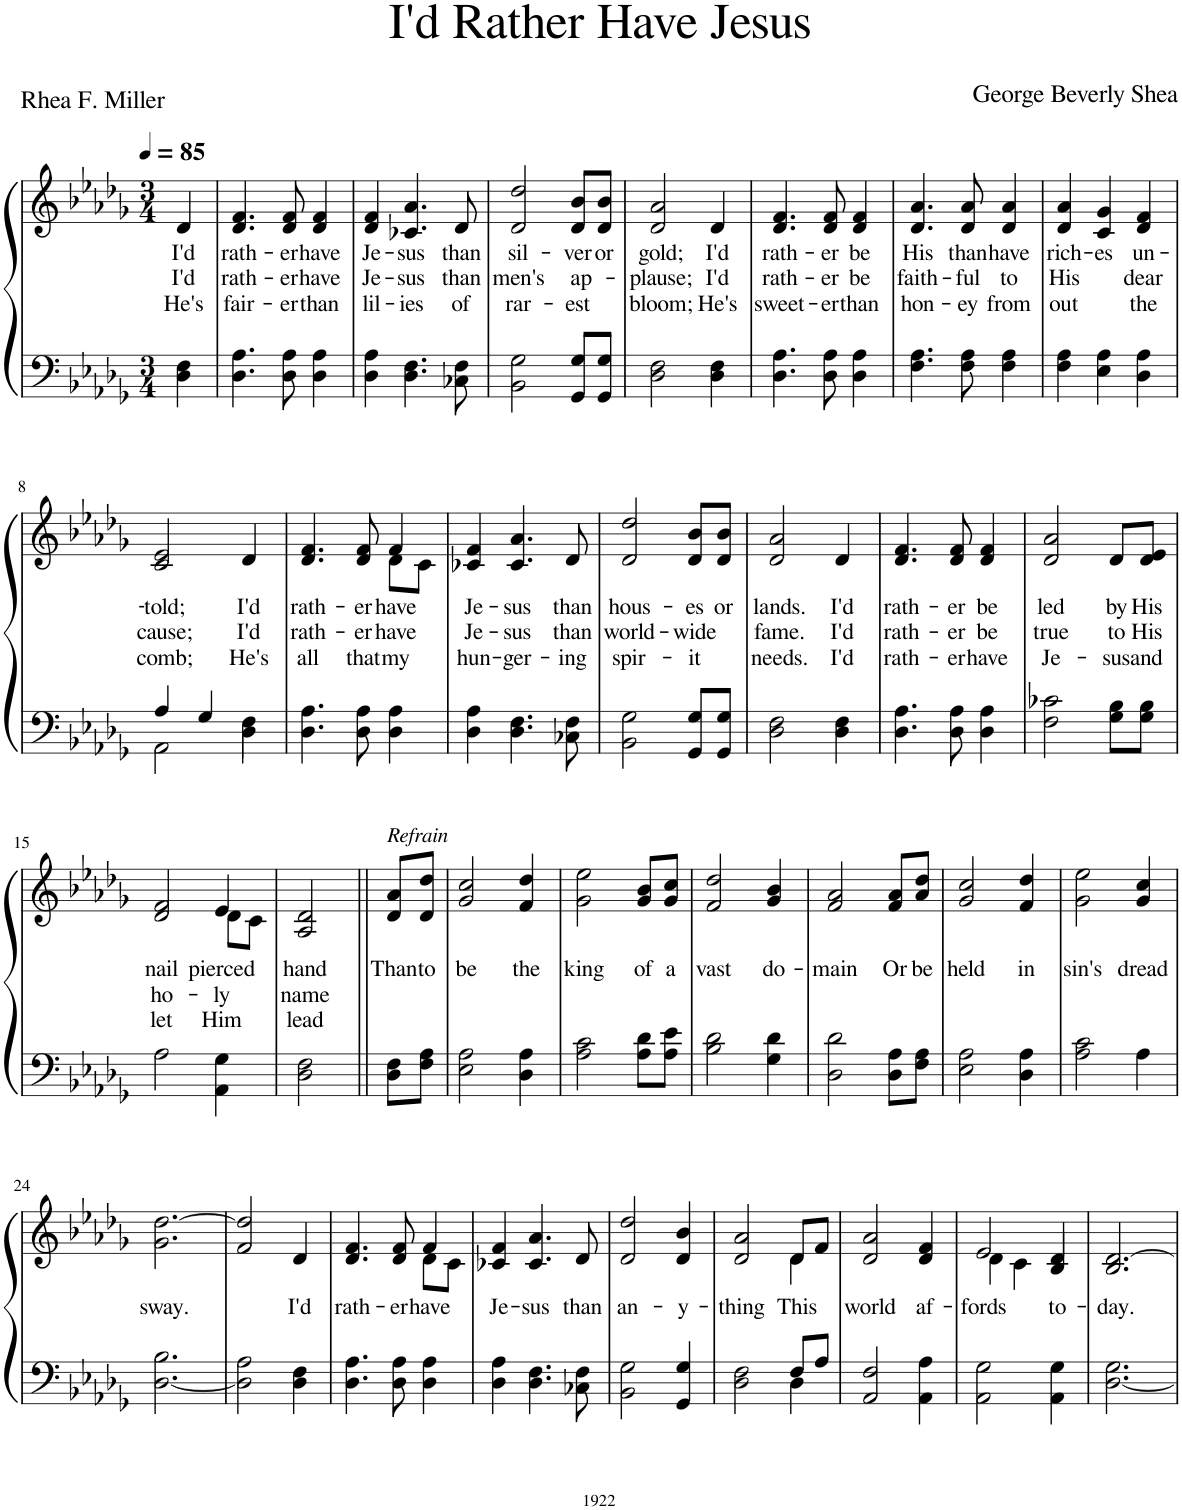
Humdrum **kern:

**kern	**kern	**text	**text	**text
*part1	*part1	*part1	*part1	*part1
*staff2	*staff1	*staff1	*staff1	*staff1
*I"Piano	*	*	*	*
*I'Pno.	*	*	*	*
*clefF4	*clefG2	*	*	*
*k[b-e-a-d-g-]	*k[b-e-a-d-g-]	*	*	*
*M3/4	*M3/4	*	*	*
*MM85	*MM85	*	*	*
=	=	=	=	=
!	!	!LO:LY:b	!LO:LY:b	!LO:LY:b
4D-\ 4F\	4d-/	I'd	I'd	He's
=1	=1	=1	=1	=1
!	!	!LO:LY:b	!LO:LY:b	!LO:LY:b
4.D-\ 4.A-\	4.d-/ 4.f/	rath-	rath-	fair-
!	!	!LO:LY:b	!LO:LY:b	!LO:LY:b
8D-\ 8A-\	8d-/ 8f/	-er	-er	-er
!	!	!LO:LY:b	!LO:LY:b	!LO:LY:b
4D-\ 4A-\	4d-/ 4f/	have	have	than
=2	=2	=2	=2	=2
!	!	!LO:LY:b	!LO:LY:b	!LO:LY:b
4D-\ 4A-\	4d-/ 4f/	Je-	Je-	lil-
!	!	!LO:LY:b	!LO:LY:b	!LO:LY:b
4.D-\ 4.F\	4.c-X/ 4.a-/	-sus	-sus	-ies
!	!	!LO:LY:b	!LO:LY:b	!LO:LY:b
8C-X\ 8F\	8d-/	than	than	of
=3	=3	=3	=3	=3
!	!	!LO:LY:b	!LO:LY:b	!LO:LY:b
2BB-\ 2G-\	2d-/ 2dd-/	sil-	men's	rar-
!	!	!LO:LY:b	!LO:LY:b	!LO:LY:b
8GG-/ 8G-/L	8d-/ 8b-/L	-ver	ap-	-est
!	!	!LO:LY:b	!	!
8GG-/ 8G-/J	8d-/ 8b-/J	or	.	.
=4	=4	=4	=4	=4
!	!	!LO:LY:b	!LO:LY:b	!LO:LY:b
2D-\ 2F\	2d-/ 2a-/	gold;	-plause;	bloom;
!	!	!LO:LY:b	!LO:LY:b	!LO:LY:b
4D-\ 4F\	4d-/	I'd	I'd	He's
=5	=5	=5	=5	=5
!	!	!LO:LY:b	!LO:LY:b	!LO:LY:b
4.D-\ 4.A-\	4.d-/ 4.f/	rath-	rath-	sweet-
!	!	!LO:LY:b	!LO:LY:b	!LO:LY:b
8D-\ 8A-\	8d-/ 8f/	-er	-er	-er
!	!	!LO:LY:b	!LO:LY:b	!LO:LY:b
4D-\ 4A-\	4d-/ 4f/	be	be	than
=6	=6	=6	=6	=6
!	!	!LO:LY:b	!LO:LY:b	!LO:LY:b
4.F\ 4.A-\	4.d-/ 4.a-/	His	faith-	hon-
!	!	!LO:LY:b	!LO:LY:b	!LO:LY:b
8F\ 8A-\	8d-/ 8a-/	than	-ful	-ey
!	!	!LO:LY:b	!LO:LY:b	!LO:LY:b
4F\ 4A-\	4d-/ 4a-/	have	to	from
=7	=7	=7	=7	=7
!	!	!LO:LY:b	!LO:LY:b	!LO:LY:b
4F\ 4A-\	4d-/ 4a-/	rich-	His	out
!	!	!LO:LY:b	!	!
4E-\ 4A-\	4c/ 4g-/	-es	.	.
!	!	!LO:LY:b	!LO:LY:b	!LO:LY:b
4D-\ 4A-\	4d-/ 4f/	un-	dear	the
!!LO:LB:g=z
=8	=8	=8	=8	=8
*^	*	*	*	*
!	!	!	!LO:LY:b	!LO:LY:b	!LO:LY:b
2AA-\	4A-/	2c/ 2e-/	-told;	cause;	comb;
.	4G-/	.	.	.	.
!	!	!	!LO:LY:b	!LO:LY:b	!LO:LY:b
4D-\	4F\	4d-/	I'd	I'd	He's
=9	=9	=9	=9	=9	=9
!	!	!	!LO:LY:b	!LO:LY:b	!LO:LY:b
*v	*v	*^	*	*	*
4.D-\ 4.A-\	4.d-/ 4.f/	2ryy	rath-	rath-	all
!	!	!	!LO:LY:b	!LO:LY:b	!LO:LY:b
8D-\ 8A-\	8d-/ 8f/	.	-er	-er	that
!	!	!	!LO:LY:b	!LO:LY:b	!LO:LY:b
4D-\ 4A-\	4f/	8d-\L	have	have	my
.	.	8c\J	.	.	.
=10	=10	=10	=10	=10	=10
!	!	!	!LO:LY:b	!LO:LY:b	!LO:LY:b
*	*v	*v	*	*	*
4D-\ 4A-\	4c-X/ 4f/	Je-	Je-	hun-
!	!	!LO:LY:b	!LO:LY:b	!LO:LY:b
4.D-\ 4.F\	4.c-/ 4.a-/	-sus	-sus	-ger-
!	!	!LO:LY:b	!LO:LY:b	!LO:LY:b
8C-X\ 8F\	8d-/	than	than	-ing
=11	=11	=11	=11	=11
!	!	!LO:LY:b	!LO:LY:b	!LO:LY:b
2BB-\ 2G-\	2d-/ 2dd-/	hous-	world-	spir-
!	!	!LO:LY:b	!LO:LY:b	!LO:LY:b
8GG-/ 8G-/L	8d-/ 8b-/L	-es	-wide	-it
!	!	!LO:LY:b	!	!
8GG-/ 8G-/J	8d-/ 8b-/J	or	.	.
=12	=12	=12	=12	=12
!	!	!LO:LY:b	!LO:LY:b	!LO:LY:b
2D-\ 2F\	2d-/ 2a-/	lands.	fame.	needs.
!	!	!LO:LY:b	!LO:LY:b	!LO:LY:b
4D-\ 4F\	4d-/	I'd	I'd	I'd
=13	=13	=13	=13	=13
!	!	!LO:LY:b	!LO:LY:b	!LO:LY:b
4.D-\ 4.A-\	4.d-/ 4.f/	rath-	rath-	rath-
!	!	!LO:LY:b	!LO:LY:b	!LO:LY:b
8D-\ 8A-\	8d-/ 8f/	-er	-er	-er
!	!	!LO:LY:b	!LO:LY:b	!LO:LY:b
4D-\ 4A-\	4d-/ 4f/	be	be	have
=14	=14	=14	=14	=14
!	!	!LO:LY:b	!LO:LY:b	!LO:LY:b
2F\ 2c-X\	2d-/ 2a-/	led	true	Je-
!	!	!LO:LY:b	!LO:LY:b	!LO:LY:b
8G-\ 8B-\L	8d-/L	by	to	-sus
!	!	!LO:LY:b	!LO:LY:b	!LO:LY:b
8G-\ 8B-\J	8d-/ 8e-/J	His	His	and
!!LO:LB:g=z
=15	=15	=15	=15	=15
!	!	!LO:LY:b	!LO:LY:b	!LO:LY:b
*	*^	*	*	*
2A-\	2d-/ 2f/	2ryy	nail	ho-	let
!	!	!	!LO:LY:b	!LO:LY:b	!LO:LY:b
4AA-\ 4G-\	4e-/	8d-\L	pierced	-ly	Him
.	.	8c\J	.	.	.
=16	=16	=16	=16	=16	=16
!	!	!	!LO:LY:b	!LO:LY:b	!LO:LY:b
*	*v	*v	*	*	*
2D-\ 2F\	2A-/ 2d-/	hand	name	lead
=17||	=17||	=17||	=17||	=17||
!	!LO:TX:a:i:t=Refrain	!	!	!
!	!	!LO:LY:b	!	!
8D-\ 8F\L	8d-/ 8a-/L	Than	.	.
!	!	!LO:LY:b	!	!
8F\ 8A-\J	8d-/ 8dd-/J	to	.	.
=18	=18	=18	=18	=18
!	!	!LO:LY:b	!	!
2E-\ 2A-\	2g-/ 2cc/	be	.	.
!	!	!LO:LY:b	!	!
4D-\ 4A-\	4f/ 4dd-/	the	.	.
=19	=19	=19	=19	=19
!	!	!LO:LY:b	!	!
2A-\ 2c\	2g-\ 2ee-\	king	.	.
!	!	!LO:LY:b	!	!
8A-\ 8d-\L	8g-/ 8b-/L	of	.	.
!	!	!LO:LY:b	!	!
8A-\ 8e-\J	8g-/ 8cc/J	a	.	.
=20	=20	=20	=20	=20
!	!	!LO:LY:b	!	!
2B-\ 2d-\	2f/ 2dd-/	vast	.	.
!	!	!LO:LY:b	!	!
4G-\ 4d-\	4g-/ 4b-/	do-	.	.
=21	=21	=21	=21	=21
!	!	!LO:LY:b	!	!
2D-\ 2d-\	2f/ 2a-/	-main	.	.
!	!	!LO:LY:b	!	!
8D-\ 8A-\L	8f/ 8a-/L	Or	.	.
!	!	!LO:LY:b	!	!
8F\ 8A-\J	8a-/ 8dd-/J	be	.	.
=22	=22	=22	=22	=22
!	!	!LO:LY:b	!	!
2E-\ 2A-\	2g-/ 2cc/	held	.	.
!	!	!LO:LY:b	!	!
4D-\ 4A-\	4f/ 4dd-/	in	.	.
=23	=23	=23	=23	=23
!	!	!LO:LY:b	!	!
2A-\ 2c\	2g-\ 2ee-\	sin's	.	.
!	!	!LO:LY:b	!	!
4A-\	4g-/ 4cc/	dread	.	.
!!LO:LB:g=z
=24	=24	=24	=24	=24
!	!	!LO:LY:b	!	!
[2.D-\ 2.B-\	2.g-\ [2.dd-\	sway.	.	.
=25	=25	=25	=25	=25
2D-\] 2A-\	2f/ 2dd-/]	.	.	.
!	!	!LO:LY:b	!	!
4D-\ 4F\	4d-/	I'd	.	.
=26	=26	=26	=26	=26
!	!	!LO:LY:b	!	!
*	*^	*	*	*
4.D-\ 4.A-\	4.d-/ 4.f/	2ryy	rath-	.	.
!	!	!	!LO:LY:b	!	!
8D-\ 8A-\	8d-/ 8f/	.	-er	.	.
!	!	!	!LO:LY:b	!	!
4D-\ 4A-\	4f/	8d-\L	have	.	.
.	.	8c\J	.	.	.
=27	=27	=27	=27	=27	=27
!	!	!	!LO:LY:b	!	!
*	*v	*v	*	*	*
4D-\ 4A-\	4c-X/ 4f/	Je-	.	.
!	!	!LO:LY:b	!	!
4.D-\ 4.F\	4.c-/ 4.a-/	-sus	.	.
!	!	!LO:LY:b	!	!
8C-X\ 8F\	8d-/	than	.	.
=28	=28	=28	=28	=28
!	!	!LO:LY:b	!	!
2BB-\ 2G-\	2d-/ 2dd-/	an-	.	.
!	!	!LO:LY:b	!	!
4GG-/ 4G-/	4d-/ 4b-/	-y-	.	.
=29	=29	=29	=29	=29
*^	*	*	*	*
!	!	!	!LO:LY:b	!	!
*	*	*^	*	*	*
2D-\ 2F\	2ryy	2d-/ 2a-/	2ryy	-thing	.	.
!	!	!	!	!LO:LY:b	!	!
4D-\	8F/L	4d-\	8d-/L	This	.	.
.	8A-/J	.	8f/J	.	.	.
=30	=30	=30	=30	=30	=30	=30
!	!	!	!	!LO:LY:b	!	!
*v	*v	*	*	*	*	*
*	*v	*v	*	*	*
2AA-/ 2F/	2d-/ 2a-/	world	.	.
!	!	!LO:LY:b	!	!
4AA-\ 4A-\	4d-/ 4f/	af-	.	.
=31	=31	=31	=31	=31
!	!	!LO:LY:b	!	!
*	*^	*	*	*
2AA-\ 2G-\	2e-/	4d-\	-fords	.	.
.	.	4c\	.	.	.
!	!	!	!LO:LY:b	!	!
4AA-\ 4G-\	4d-/	4B-/	to-	.	.
=32	=32	=32	=32	=32	=32
!	!	!	!LO:LY:b	!	!
*	*v	*v	*	*	*
[2.D-\ 2.G-\	2.B-/ [2.d-/	-day.	.	.
=	=	=	=	=
*-	*-	*-	*-	*-
